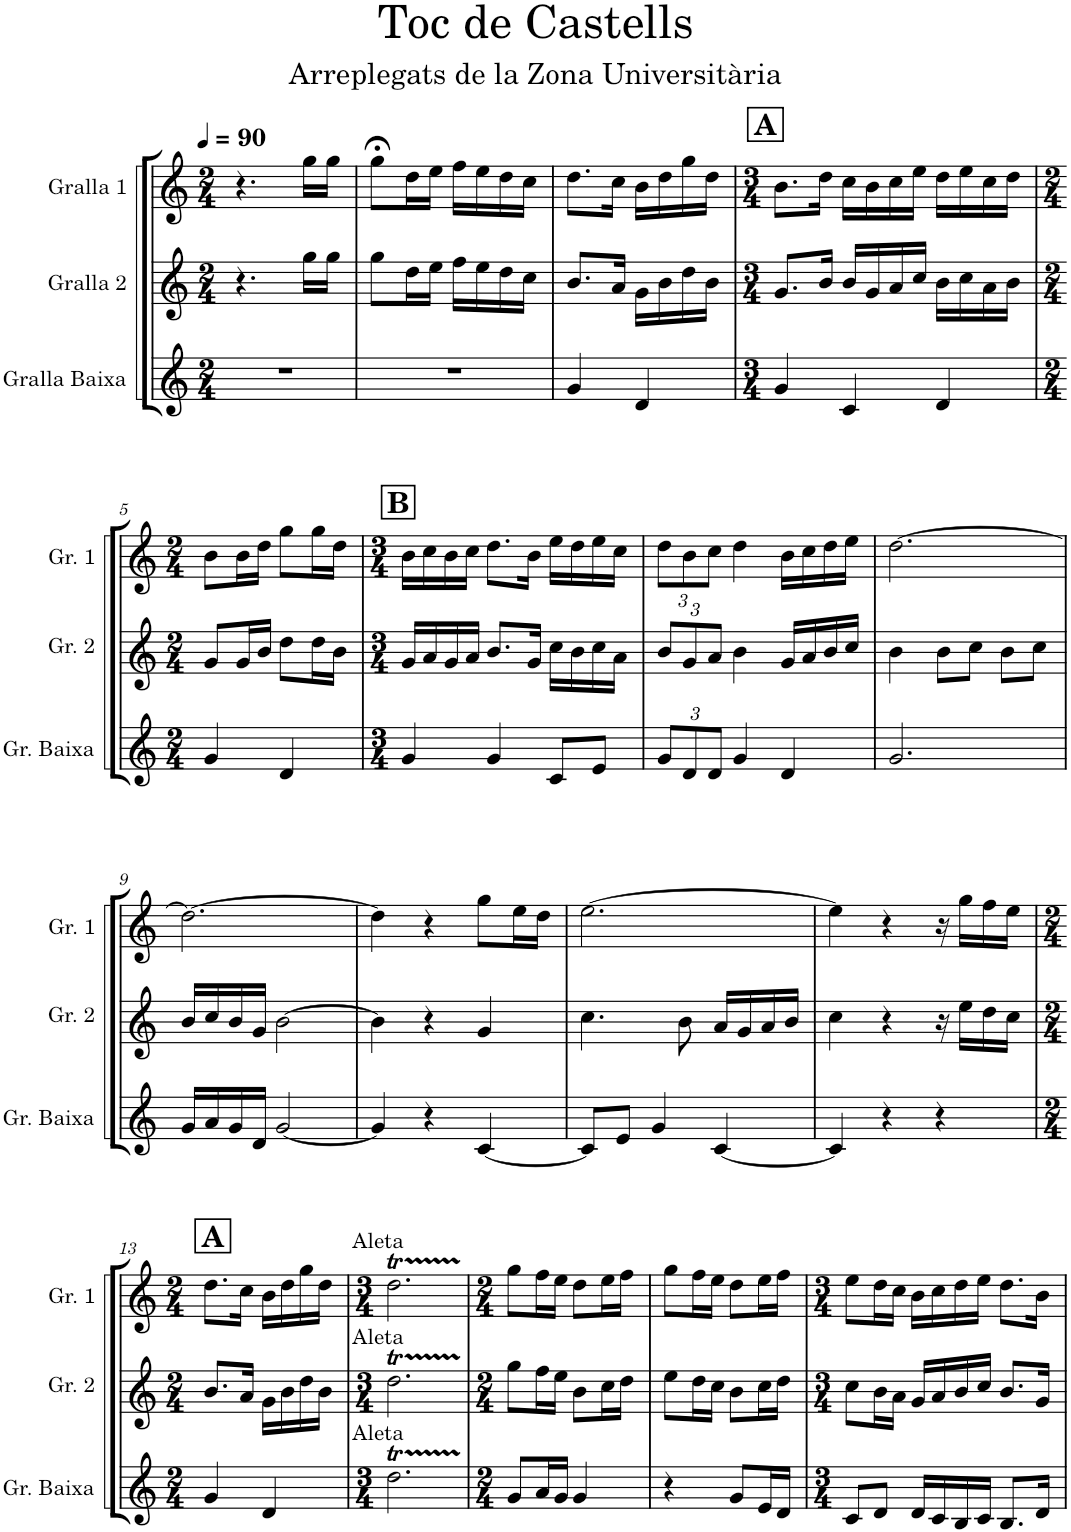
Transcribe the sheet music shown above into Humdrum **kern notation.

**kern	**kern	**kern
*part3	*part2	*part1
*staff3	*staff2	*staff1
*I"Gralla Baixa	*I"Gralla 2	*I"Gralla 1
*I'Gr. Baixa	*I'Gr. 2	*I'Gr. 1
*clefG2	*clefG2	*clefG2
*Trd1c2	*Trd1c2	*Trd1c2
*k[]	*k[]	*k[]
*M2/4	*M2/4	*M2/4
*MM90	*MM90	*MM90
=1	=1	=1
2r	4.r	4.r
.	16gg\LL	16gg\LL
.	16gg\JJ	16gg\JJ
=2	=2	=2
2r	8gg\L	8gg;<\L
.	16dd\L	16dd\L
.	16ee\JJ	16ee\JJ
.	16ff\LL	16ff\LL
.	16ee\	16ee\
.	16dd\	16dd\
.	16cc\JJ	16cc\JJ
=3	=3	=3
4g/	8.b/L	8.dd\L
.	16a/Jk	16cc\Jk
4d/	16g\LL	16b\LL
.	16b\	16dd\
.	16dd\	16gg\
.	16b\JJ	16dd\JJ
!!LO:REH:place=s1:a:B:cj:fs=14:t=A
=4	=4	=4
*M3/4	*M3/4	*M3/4
4g/	8.g/L	8.b\L
.	16b/Jk	16dd\Jk
4c/	16b/LL	16cc\LL
.	16g/	16b\
.	16a/	16cc\
.	16cc/JJ	16ee\JJ
4d/	16b\LL	16dd\LL
.	16cc\	16ee\
.	16a\	16cc\
.	16b\JJ	16dd\JJ
!!LO:LB:g=z
=5	=5	=5
*M2/4	*M2/4	*M2/4
4g/	8g/L	8b\L
.	16g/L	16b\L
.	16b/JJ	16dd\JJ
4d/	8dd\L	8gg\L
.	16dd\L	16gg\L
.	16b\JJ	16dd\JJ
!!LO:REH:place=s1:a:B:cj:fs=14:t=B
=6	=6	=6
*M3/4	*M3/4	*M3/4
4g/	16g/LL	16b\LL
.	16a/	16cc\
.	16g/	16b\
.	16a/JJ	16cc\JJ
4g/	8.b/L	8.dd\L
.	16g/Jk	16b\Jk
8c/L	16cc\LL	16ee\LL
.	16b\	16dd\
8e/J	16cc\	16ee\
.	16a\JJ	16cc\JJ
=7	=7	=7
*Xbrackettup	*Xbrackettup	*Xbrackettup
12g/L	12b/L	12dd\L
12d/	12g/	12b\
12d/J	12a/J	12cc\J
4g/	4b\	4dd\
4d/	16g/LL	16b\LL
.	16a/	16cc\
.	16b/	16dd\
.	16cc/JJ	16ee\JJ
=8	=8	=8
2.g/	4b\	[2.dd\
.	8b\L	.
.	8cc\J	.
.	8b\L	.
.	8cc\J	.
!!LO:LB:g=z
=9	=9	=9
16g/LL	16b/LL	2.dd\_
16a/	16cc/	.
16g/	16b/	.
16d/JJ	16g/JJ	.
[2g/	[2b\	.
=10	=10	=10
4g/]	4b\]	4dd\]
4r	4r	4r
[4c/	4g/	8gg\L
.	.	16ee\L
.	.	16dd\JJ
=11	=11	=11
8c/L]	4.cc\	[2.ee\
8e/J	.	.
4g/	.	.
.	8b\	.
[4c/	16a/LL	.
.	16g/	.
.	16a/	.
.	16b/JJ	.
=12	=12	=12
4c/]	4cc\	4ee\]
4r	4r	4r
4r	16r	16r
.	16ee\LL	16gg\LL
.	16dd\	16ff\
.	16cc\JJ	16ee\JJ
!!LO:LB:g=z
!!LO:REH:place=s1:a:B:cj:fs=14:t=A
=13	=13	=13
*M2/4	*M2/4	*M2/4
4g/	8.b/L	8.dd\L
.	16a/Jk	16cc\Jk
4d/	16g\LL	16b\LL
.	16b\	16dd\
.	16dd\	16gg\
.	16b\JJ	16dd\JJ
=14	=14	=14
*M3/4	*M3/4	*M3/4
!	!	!LO:TX:a:t=Aleta
!	!LO:TX:a:t=Aleta	!
!LO:TX:a:t=Aleta	!	!
2.ddT\	2.ddT\	2.ddT\
=15	=15	=15
*M2/4	*M2/4	*M2/4
8g/L	8gg\L	8gg\L
16a/L	16ff\L	16ff\L
16g/JJ	16ee\JJ	16ee\JJ
4g/	8b\L	8dd\L
.	16cc\L	16ee\L
.	16dd\JJ	16ff\JJ
=16	=16	=16
4r	8ee\L	8gg\L
.	16dd\L	16ff\L
.	16cc\JJ	16ee\JJ
8g/L	8b\L	8dd\L
16e/L	16cc\L	16ee\L
16d/JJ	16dd\JJ	16ff\JJ
=17	=17	=17
*M3/4	*M3/4	*M3/4
8c/L	8cc\L	8ee\L
8d/J	16b\L	16dd\L
.	16a\JJ	16cc\JJ
16d/LL	16g/LL	16b\LL
16c/	16a/	16cc\
16B/	16b/	16dd\
16c/JJ	16cc/JJ	16ee\JJ
8.B/L	8.b/L	8.dd\L
16d/Jk	16g/Jk	16b\Jk
=	=	=
*-	*-	*-
